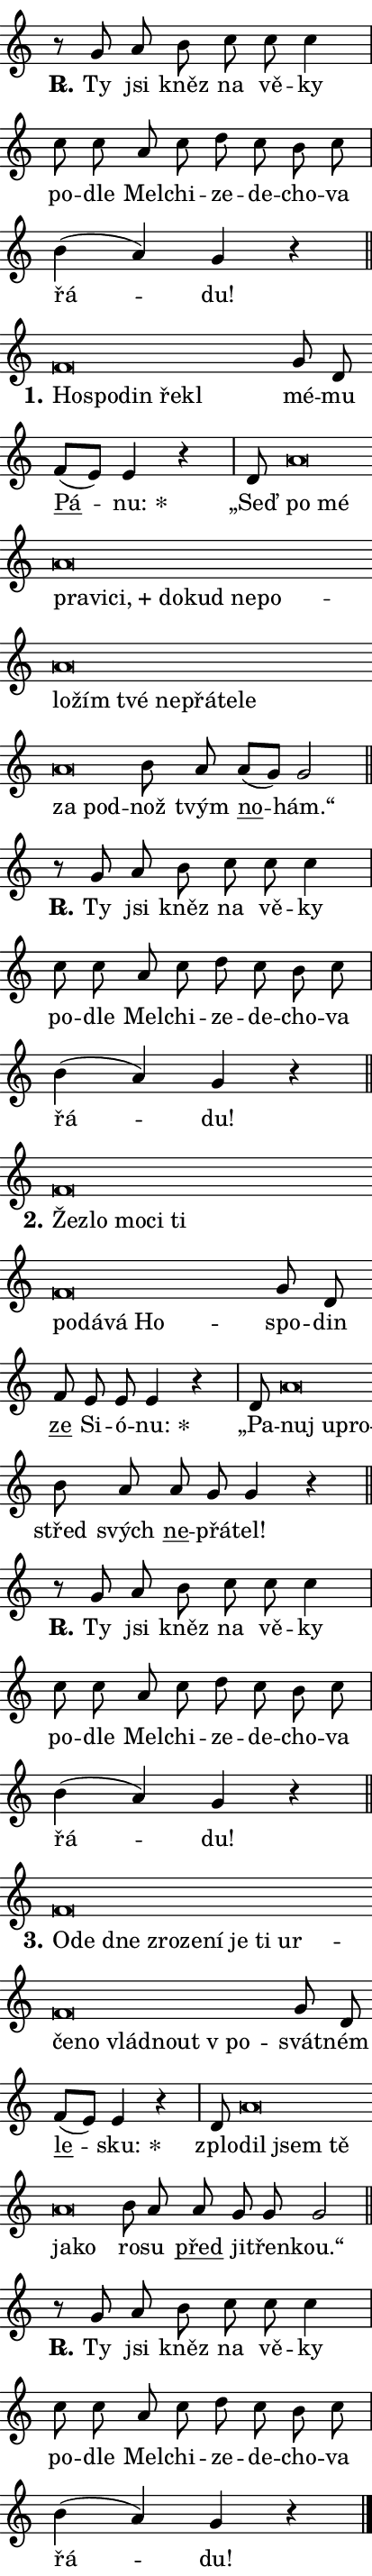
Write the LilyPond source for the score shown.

\version "2.24.0"
\header { tagline = "" }
\paper {
  indent = 0\cm
  top-margin = 0\cm
  right-margin = 0\cm
  bottom-margin = 0\cm
  left-margin = 0\cm
  paper-width = 7\cm
  page-breaking = #ly:one-page-breaking
  system-system-spacing.basic-distance = #11
  score-system-spacing.basic-distance = #11
  ragged-last = ##f
}


%% Author: Thomas Morley
%% https://lists.gnu.org/archive/html/lilypond-user/2020-05/msg00002.html
#(define (line-position grob)
"Returns position of @var[grob} in current system:
   @code{'start}, if at first time-step
   @code{'end}, if at last time-step
   @code{'middle} otherwise
"
  (let* ((col (ly:item-get-column grob))
         (ln (ly:grob-object col 'left-neighbor))
         (rn (ly:grob-object col 'right-neighbor))
         (col-to-check-left (if (ly:grob? ln) ln col))
         (col-to-check-right (if (ly:grob? rn) rn col))
         (break-dir-left
           (and
             (ly:grob-property col-to-check-left 'non-musical #f)
             (ly:item-break-dir col-to-check-left)))
         (break-dir-right
           (and
             (ly:grob-property col-to-check-right 'non-musical #f)
             (ly:item-break-dir col-to-check-right))))
        (cond ((eqv? 1 break-dir-left) 'start)
              ((eqv? -1 break-dir-right) 'end)
              (else 'middle))))

#(define (tranparent-at-line-position vctor)
  (lambda (grob)
  "Relying on @code{line-position} select the relevant enry from @var{vctor}.
Used to determine transparency,"
    (case (line-position grob)
      ((end) (not (vector-ref vctor 0)))
      ((middle) (not (vector-ref vctor 1)))
      ((start) (not (vector-ref vctor 2))))))

noteHeadBreakVisibility =
#(define-music-function (break-visibility)(vector?)
"Makes @code{NoteHead}s transparent relying on @var{break-visibility}"
#{
  \override NoteHead.transparent =
    #(tranparent-at-line-position break-visibility)
#})

#(define delete-ledgers-for-transparent-note-heads
  (lambda (grob)
    "Reads whether a @code{NoteHead} is transparent.
If so this @code{NoteHead} is removed from @code{'note-heads} from
@var{grob}, which is supposed to be @code{LedgerLineSpanner}.
As a result ledgers are not printed for this @code{NoteHead}"
    (let* ((nhds-array (ly:grob-object grob 'note-heads))
           (nhds-list
             (if (ly:grob-array? nhds-array)
                 (ly:grob-array->list nhds-array)
                 '()))
           ;; Relies on the transparent-property being done before
           ;; Staff.LedgerLineSpanner.after-line-breaking is executed.
           ;; This is fragile ...
           (to-keep
             (remove
               (lambda (nhd)
                 (ly:grob-property nhd 'transparent #f))
               nhds-list)))
      ;; TODO find a better method to iterate over grob-arrays, similiar
      ;; to filter/remove etc for lists
      ;; For now rebuilt from scratch
      (set! (ly:grob-object grob 'note-heads)  '())
      (for-each
        (lambda (nhd)
          (ly:pointer-group-interface::add-grob grob 'note-heads nhd))
        to-keep))))

hideNotes = {
  \noteHeadBreakVisibility #begin-of-line-visible
}
unHideNotes = {
  \noteHeadBreakVisibility #all-visible
}

% work-around for resetting accidentals
% https://lilypond.org/doc/v2.23/Documentation/notation/displaying-rhythms#unmetered-music
cadenzaMeasure = {
  \cadenzaOff
  \partial 1024 s1024
  \cadenzaOn
}

#(define-markup-command (accent layout props text) (markup?)
  "Underline accented syllable"
  (interpret-markup layout props
    #{\markup \override #'(offset . 4.3) \underline { #text }#}))

responsum = \markup \concat {
  "R" \hspace #-1.05 \path #0.1 #'((moveto 0 0.07) (lineto 0.9 0.8)) \hspace #0.05 "."
}

\layout {
    \context {
        \Staff
        \remove "Time_signature_engraver"
        \override LedgerLineSpanner.after-line-breaking = #delete-ledgers-for-transparent-note-heads
    }
    \context {
        \Voice {
            \override NoteHead.output-attributes = #'((class . "notehead"))
            \override Hairpin.height = #0.55
        }
    }
    \context {
        \Lyrics {
            \override StanzaNumber.output-attributes = #'((class . "stanzanumber"))
            \override LyricSpace.minimum-distance = #0.9
            \override LyricText.font-name = #"TeX Gyre Schola"
            \override LyricText.font-size = 1
            \override StanzaNumber.font-name = #"TeX Gyre Schola Bold"
            \override StanzaNumber.font-size = 1
        }
    }
}

% magnetic-lyrics.ily
%
%   written by
%     Jean Abou Samra <jean@abou-samra.fr>
%     Werner Lemberg <wl@gnu.org>
%
%   adapted by
%     Jiri Hon <jiri.hon@gmail.com>
%
% Version 2022-Apr-15

% https://www.mail-archive.com/lilypond-user@gnu.org/msg149350.html

#(define (Left_hyphen_pointer_engraver context)
   "Collect syllable-hyphen-syllable occurrences in lyrics and store
them in properties.  This engraver only looks to the left.  For
example, if the lyrics input is @code{foo -- bar}, it does the
following.

@itemize @bullet
@item
Set the @code{text} property of the @code{LyricHyphen} grob between
@q{foo} and @q{bar} to @code{foo}.

@item
Set the @code{left-hyphen} property of the @code{LyricText} grob with
text @q{foo} to the @code{LyricHyphen} grob between @q{foo} and
@q{bar}.
@end itemize

Use this auxiliary engraver in combination with the
@code{lyric-@/text::@/apply-@/magnetic-@/offset!} hook."
   (let ((hyphen #f)
         (text #f))
     (make-engraver
      (acknowledgers
       ((lyric-syllable-interface engraver grob source-engraver)
        (set! text grob)))
      (end-acknowledgers
       ((lyric-hyphen-interface engraver grob source-engraver)
        ;(when (not (grob::has-interface grob 'lyric-space-interface))
          (set! hyphen grob)));)
      ((stop-translation-timestep engraver)
       (when (and text hyphen)
         (ly:grob-set-object! text 'left-hyphen hyphen))
       (set! text #f)
       (set! hyphen #f)))))

#(define (lyric-text::apply-magnetic-offset! grob)
   "If the space between two syllables is less than the value in
property @code{LyricText@/.details@/.squash-threshold}, move the right
syllable to the left so that it gets concatenated with the left
syllable.

Use this function as a hook for
@code{LyricText@/.after-@/line-@/breaking} if the
@code{Left_@/hyphen_@/pointer_@/engraver} is active."
   (let ((hyphen (ly:grob-object grob 'left-hyphen #f)))
     (when hyphen
       (let ((left-text (ly:spanner-bound hyphen LEFT)))
         (when (grob::has-interface left-text 'lyric-syllable-interface)
           (let* ((common (ly:grob-common-refpoint grob left-text X))
                  (this-x-ext (ly:grob-extent grob common X))
                  (left-x-ext
                   (begin
                     ;; Trigger magnetism for left-text.
                     (ly:grob-property left-text 'after-line-breaking)
                     (ly:grob-extent left-text common X)))
                  ;; `delta` is the gap width between two syllables.
                  (delta (- (interval-start this-x-ext)
                            (interval-end left-x-ext)))
                  (details (ly:grob-property grob 'details))
                  (threshold (assoc-get 'squash-threshold details 0.2)))
             (when (< delta threshold)
               (let* (;; We have to manipulate the input text so that
                      ;; ligatures crossing syllable boundaries are not
                      ;; disabled.  For languages based on the Latin
                      ;; script this is essentially a beautification.
                      ;; However, for non-Western scripts it can be a
                      ;; necessity.
                      (lt (ly:grob-property left-text 'text))
                      (rt (ly:grob-property grob 'text))
                      (is-space (grob::has-interface hyphen 'lyric-space-interface))
                      (space (if is-space " " ""))
                      (space-markup (grob-interpret-markup grob " "))
                      (space-size (interval-length (ly:stencil-extent space-markup X)))
                      (extra-delta (if is-space space-size 0))
                      ;; Append new syllable.
                      (ltrt-space (if (and (string? lt) (string? rt))
                                (string-append lt space rt)
                                (make-concat-markup (list lt space rt))))
                      ;; Right-align `ltrt` to the right side.
                      (ltrt-space-markup (grob-interpret-markup
                               grob
                               (make-translate-markup
                                (cons (interval-length this-x-ext) 0)
                                (make-right-align-markup ltrt-space)))))
                 (begin
                   ;; Don't print `left-text`.
                   (ly:grob-set-property! left-text 'stencil #f)
                   ;; Set text and stencil (which holds all collected
                   ;; syllables so far) and shift it to the left.
                   (ly:grob-set-property! grob 'text ltrt-space)
                   (ly:grob-set-property! grob 'stencil ltrt-space-markup)
                   (ly:grob-translate-axis! grob (- (- delta extra-delta)) X))))))))))


#(define (lyric-hyphen::displace-bounds-first grob)
   ;; Make very sure this callback isn't triggered too early.
   (let ((left (ly:spanner-bound grob LEFT))
         (right (ly:spanner-bound grob RIGHT)))
     (ly:grob-property left 'after-line-breaking)
     (ly:grob-property right 'after-line-breaking)
     (ly:lyric-hyphen::print grob)))

squashThreshold = #0.4

\layout {
  \context {
    \Lyrics
    \consists #Left_hyphen_pointer_engraver
    \override LyricText.after-line-breaking =
      #lyric-text::apply-magnetic-offset!
    \override LyricHyphen.stencil = #lyric-hyphen::displace-bounds-first
    \override LyricText.details.squash-threshold = \squashThreshold
    \override LyricHyphen.minimum-distance = 0
    \override LyricHyphen.minimum-length = \squashThreshold
  }
}

squash = \override LyricText.details.squash-threshold = 9999
unSquash = \override LyricText.details.squash-threshold = \squashThreshold

left = \override LyricText.self-alignment-X = #LEFT
unLeft = \revert LyricText.self-alignment-X

starOffset = #(lambda (grob) 
                (let ((x_offset (ly:self-alignment-interface::aligned-on-x-parent grob)))
                  (if (= x_offset 0) 0 (+ x_offset 1.2))))

star = #(define-music-function (syllable)(string?)
"Append star separator at the end of a syllable"
#{
  \once \override LyricText.X-offset = #starOffset
  \lyricmode { \markup {
    #syllable
    \override #'((font-name . "TeX Gyre Schola Bold")) \hspace #0.2 \lower #0.65 \larger "*"
  } }
#})

starAccent = #(define-music-function (syllable)(string?)
"Append star separator at the end of a syllable and make accent"
#{
  \once \override LyricText.X-offset = #starOffset
  \lyricmode { \markup {
    \accent #syllable
    \override #'((font-name . "TeX Gyre Schola Bold")) \hspace #0.2 \lower #0.65 \larger "*"
  } }
#})

breath = #(define-music-function (syllable)(string?)
"Append breathing indicator at the end of a syllable"
#{
  \lyricmode { \markup { #syllable "+" } }
#})

optionalBreath = #(define-music-function (syllable)(string?)
"Append optional breathing indicator at the end of a syllable"
#{
  \lyricmode { \markup { #syllable "(+)" } }
#})


\score {
    <<
        \new Voice = "melody" { \cadenzaOn \key c \major \relative { r8 g' a b c c c4 \cadenzaMeasure \bar "|" c8 c a c \bar "" d c b c \cadenzaMeasure \bar "|" b4( a) g r \cadenzaMeasure \bar "||" \break } }
        \new Lyrics \lyricsto "melody" { \lyricmode { \set stanza = \responsum
Ty jsi kněz na vě -- ky po -- dle Mel -- chi -- ze -- de -- cho -- va řá -- du! } }
    >>
    \layout {}
}

\score {
    <<
        \new Voice = "melody" { \cadenzaOn \key c \major \relative { f'\breve*1/16 \hideNotes \breve*1/16 \bar "" \breve*1/16 \bar "" \breve*1/16 \breve*1/16 \bar "" \unHideNotes g8 d \bar "" f[( e)] e4 r \cadenzaMeasure \bar "|" d8 a'\breve*1/16 \hideNotes \breve*1/16 \bar "" \breve*1/16 \bar "" \breve*1/16 \bar "" \breve*1/16 \bar "" \breve*1/16 \bar "" \breve*1/16 \bar "" \breve*1/16 \bar "" \breve*1/16 \bar "" \breve*1/16 \bar "" \breve*1/16 \bar "" \breve*1/16 \bar "" \breve*1/16 \bar "" \breve*1/16 \bar "" \breve*1/16 \bar "" \breve*1/16 \bar "" \breve*1/16 \breve*1/16 \bar "" \unHideNotes b8 a \bar "" a[( g)] g2 \cadenzaMeasure \bar "||" \break } }
        \new Lyrics \lyricsto "melody" { \lyricmode { \set stanza = "1."
\left Ho -- \squash spo -- din ře -- kl \unLeft \unSquash mé -- mu \markup \accent Pá -- \star nu: „Seď \left po \squash mé pra -- vi -- \breath "ci," do -- kud ne -- po -- lo -- žím tvé ne -- přá -- te -- le za pod -- \unLeft \unSquash nož tvým \markup \accent no -- hám.“ } }
    >>
    \layout {}
}

\score {
    <<
        \new Voice = "melody" { \cadenzaOn \key c \major \relative { r8 g' a b c c c4 \cadenzaMeasure \bar "|" c8 c a c \bar "" d c b c \cadenzaMeasure \bar "|" b4( a) g r \cadenzaMeasure \bar "||" \break } }
        \new Lyrics \lyricsto "melody" { \lyricmode { \set stanza = \responsum
Ty jsi kněz na vě -- ky po -- dle Mel -- chi -- ze -- de -- cho -- va řá -- du! } }
    >>
    \layout {}
}

\score {
    <<
        \new Voice = "melody" { \cadenzaOn \key c \major \relative { f'\breve*1/16 \hideNotes \breve*1/16 \bar "" \breve*1/16 \bar "" \breve*1/16 \bar "" \breve*1/16 \bar "" \breve*1/16 \bar "" \breve*1/16 \bar "" \breve*1/16 \breve*1/16 \bar "" \unHideNotes g8 d \bar "" f e e e4 r \cadenzaMeasure \bar "|" d8 a'\breve*1/16 \hideNotes \breve*1/16 \bar "" \unHideNotes b8 a \bar "" a g g4 r \cadenzaMeasure \bar "||" \break } }
        \new Lyrics \lyricsto "melody" { \lyricmode { \set stanza = "2."
\left Žez -- \squash lo mo -- ci ti po -- dá -- vá Ho -- \unLeft \unSquash spo -- din \markup \accent ze Si -- ó -- \star nu: „Pa -- \left nuj \squash upro -- \unLeft \unSquash střed svých \markup \accent ne -- přá -- tel! } }
    >>
    \layout {}
}

\score {
    <<
        \new Voice = "melody" { \cadenzaOn \key c \major \relative { r8 g' a b c c c4 \cadenzaMeasure \bar "|" c8 c a c \bar "" d c b c \cadenzaMeasure \bar "|" b4( a) g r \cadenzaMeasure \bar "||" \break } }
        \new Lyrics \lyricsto "melody" { \lyricmode { \set stanza = \responsum
Ty jsi kněz na vě -- ky po -- dle Mel -- chi -- ze -- de -- cho -- va řá -- du! } }
    >>
    \layout {}
}

\score {
    <<
        \new Voice = "melody" { \cadenzaOn \key c \major \relative { f'\breve*1/16 \hideNotes \breve*1/16 \bar "" \breve*1/16 \bar "" \breve*1/16 \bar "" \breve*1/16 \bar "" \breve*1/16 \bar "" \breve*1/16 \bar "" \breve*1/16 \bar "" \breve*1/16 \bar "" \breve*1/16 \bar "" \breve*1/16 \bar "" \breve*1/16 \bar "" \breve*1/16 \breve*1/16 \bar "" \unHideNotes g8 d \bar "" f[( e)] e4 r \cadenzaMeasure \bar "|" d8 a'\breve*1/16 \hideNotes \breve*1/16 \bar "" \breve*1/16 \bar "" \breve*1/16 \breve*1/16 \bar "" \unHideNotes b8 a \bar "" a g g g2 \cadenzaMeasure \bar "||" \break } }
        \new Lyrics \lyricsto "melody" { \lyricmode { \set stanza = "3."
\left O -- \squash de dne zro -- ze -- ní je ti ur -- če -- no vlád -- nout "v po" -- \unLeft \unSquash svát -- ném \markup \accent le -- \star sku: zplo -- \left dil \squash jsem tě ja -- ko \unLeft \unSquash ro -- su \markup \accent před ji -- třen -- kou.“ } }
    >>
    \layout {}
}

\score {
    <<
        \new Voice = "melody" { \cadenzaOn \key c \major \relative { r8 g' a b c c c4 \cadenzaMeasure \bar "|" c8 c a c \bar "" d c b c \cadenzaMeasure \bar "|" b4( a) g r \cadenzaMeasure \bar "||" \break } \bar "|." }
        \new Lyrics \lyricsto "melody" { \lyricmode { \set stanza = \responsum
Ty jsi kněz na vě -- ky po -- dle Mel -- chi -- ze -- de -- cho -- va řá -- du! } }
    >>
    \layout {}
}
